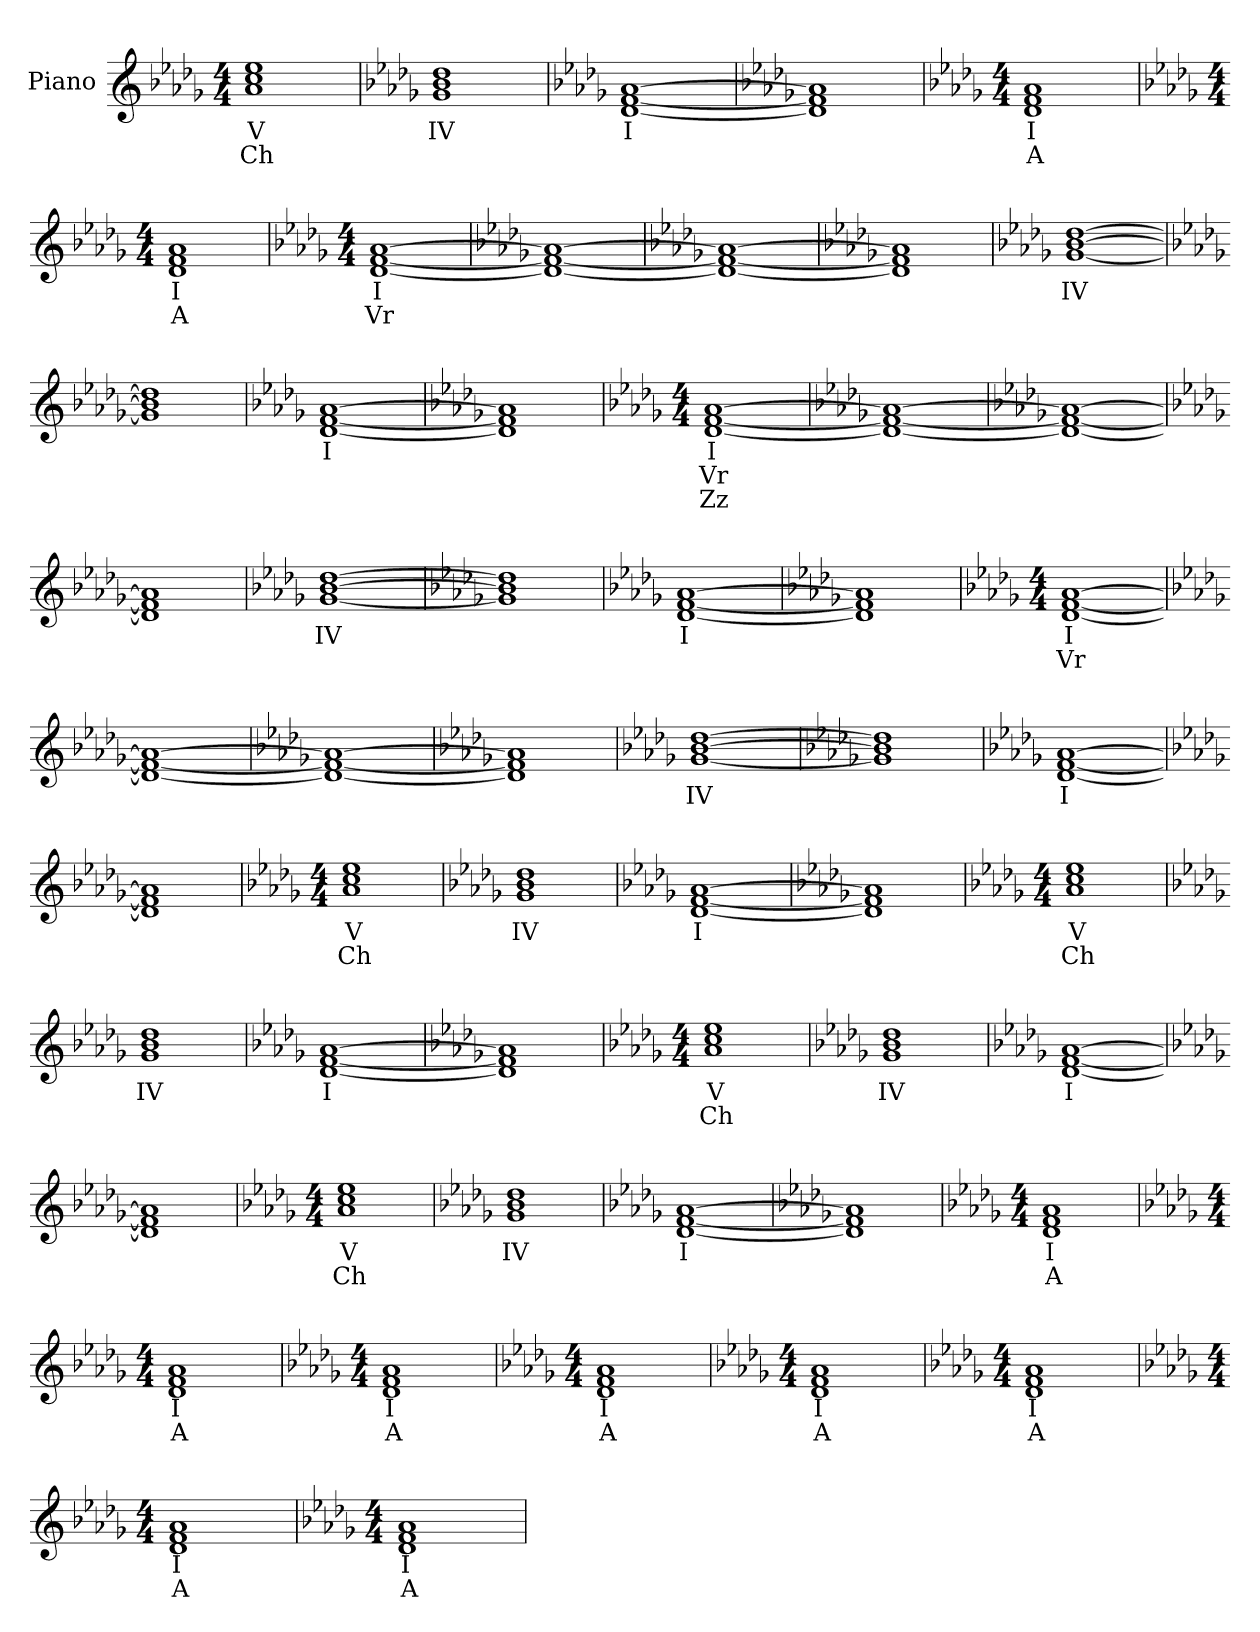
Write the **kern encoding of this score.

**kern	**text	**text	**text
*part1	*part1	*part1	*part1
*staff1	*staff1	*staff1	*staff1
*I"Piano	*	*	*
*I'Pno	*	*	*
*k[b-e-a-d-g-]	*	*	*
*D-:	*	*	*
*M4/4	*	*	*
=	=	=	=
1a- 1cc 1ee-	V	Ch	.
=	=	=	=
*k[b-e-a-d-g-]	*	*	*
*D-:	*	*	*
1g- 1b- 1dd-	IV	.	.
=	=	=	=
*k[b-e-a-d-g-]	*	*	*
*D-:	*	*	*
[1d- [1f [1a-	I	.	.
=	=	=	=
*k[b-e-a-d-g-]	*	*	*
*D-:	*	*	*
1d-] 1f] 1a-]	.	.	.
=	=	=	=
*k[b-e-a-d-g-]	*	*	*
*D-:	*	*	*
*M4/4	*	*	*
1d- 1f 1a-	I	A	.
=	=	=	=
*k[b-e-a-d-g-]	*	*	*
*D-:	*	*	*
*M4/4	*	*	*
1d- 1f 1a-	I	A	.
=	=	=	=
*k[b-e-a-d-g-]	*	*	*
*D-:	*	*	*
*M4/4	*	*	*
[1d- [1f [1a-	I	Vr	.
=	=	=	=
*k[b-e-a-d-g-]	*	*	*
*D-:	*	*	*
1d-_ 1f_ 1a-_	.	.	.
=	=	=	=
*k[b-e-a-d-g-]	*	*	*
*D-:	*	*	*
1d-_ 1f_ 1a-_	.	.	.
=	=	=	=
*k[b-e-a-d-g-]	*	*	*
*D-:	*	*	*
1d-] 1f] 1a-]	.	.	.
=	=	=	=
*k[b-e-a-d-g-]	*	*	*
*D-:	*	*	*
[1g- [1b- [1dd-	IV	.	.
=	=	=	=
*k[b-e-a-d-g-]	*	*	*
*D-:	*	*	*
1g-] 1b-] 1dd-]	.	.	.
=	=	=	=
*k[b-e-a-d-g-]	*	*	*
*D-:	*	*	*
[1d- [1f [1a-	I	.	.
=	=	=	=
*k[b-e-a-d-g-]	*	*	*
*D-:	*	*	*
1d-] 1f] 1a-]	.	.	.
=	=	=	=
*k[b-e-a-d-g-]	*	*	*
*D-:	*	*	*
*M4/4	*	*	*
[1d- [1f [1a-	I	Vr	Zz
=	=	=	=
*k[b-e-a-d-g-]	*	*	*
*D-:	*	*	*
1d-_ 1f_ 1a-_	.	.	.
=	=	=	=
*k[b-e-a-d-g-]	*	*	*
*D-:	*	*	*
1d-_ 1f_ 1a-_	.	.	.
=	=	=	=
*k[b-e-a-d-g-]	*	*	*
*D-:	*	*	*
1d-] 1f] 1a-]	.	.	.
=	=	=	=
*k[b-e-a-d-g-]	*	*	*
*D-:	*	*	*
[1g- [1b- [1dd-	IV	.	.
=	=	=	=
*k[b-e-a-d-g-]	*	*	*
*D-:	*	*	*
1g-] 1b-] 1dd-]	.	.	.
=	=	=	=
*k[b-e-a-d-g-]	*	*	*
*D-:	*	*	*
[1d- [1f [1a-	I	.	.
=	=	=	=
*k[b-e-a-d-g-]	*	*	*
*D-:	*	*	*
1d-] 1f] 1a-]	.	.	.
=	=	=	=
*k[b-e-a-d-g-]	*	*	*
*D-:	*	*	*
*M4/4	*	*	*
[1d- [1f [1a-	I	Vr	.
=	=	=	=
*k[b-e-a-d-g-]	*	*	*
*D-:	*	*	*
1d-_ 1f_ 1a-_	.	.	.
=	=	=	=
*k[b-e-a-d-g-]	*	*	*
*D-:	*	*	*
1d-_ 1f_ 1a-_	.	.	.
=	=	=	=
*k[b-e-a-d-g-]	*	*	*
*D-:	*	*	*
1d-] 1f] 1a-]	.	.	.
=	=	=	=
*k[b-e-a-d-g-]	*	*	*
*D-:	*	*	*
[1g- [1b- [1dd-	IV	.	.
=	=	=	=
*k[b-e-a-d-g-]	*	*	*
*D-:	*	*	*
1g-] 1b-] 1dd-]	.	.	.
=	=	=	=
*k[b-e-a-d-g-]	*	*	*
*D-:	*	*	*
[1d- [1f [1a-	I	.	.
=	=	=	=
*k[b-e-a-d-g-]	*	*	*
*D-:	*	*	*
1d-] 1f] 1a-]	.	.	.
=	=	=	=
*k[b-e-a-d-g-]	*	*	*
*D-:	*	*	*
*M4/4	*	*	*
1a- 1cc 1ee-	V	Ch	.
=	=	=	=
*k[b-e-a-d-g-]	*	*	*
*D-:	*	*	*
1g- 1b- 1dd-	IV	.	.
=	=	=	=
*k[b-e-a-d-g-]	*	*	*
*D-:	*	*	*
[1d- [1f [1a-	I	.	.
=	=	=	=
*k[b-e-a-d-g-]	*	*	*
*D-:	*	*	*
1d-] 1f] 1a-]	.	.	.
=	=	=	=
*k[b-e-a-d-g-]	*	*	*
*D-:	*	*	*
*M4/4	*	*	*
1a- 1cc 1ee-	V	Ch	.
=	=	=	=
*k[b-e-a-d-g-]	*	*	*
*D-:	*	*	*
1g- 1b- 1dd-	IV	.	.
=	=	=	=
*k[b-e-a-d-g-]	*	*	*
*D-:	*	*	*
[1d- [1f [1a-	I	.	.
=	=	=	=
*k[b-e-a-d-g-]	*	*	*
*D-:	*	*	*
1d-] 1f] 1a-]	.	.	.
=	=	=	=
*k[b-e-a-d-g-]	*	*	*
*D-:	*	*	*
*M4/4	*	*	*
1a- 1cc 1ee-	V	Ch	.
=	=	=	=
*k[b-e-a-d-g-]	*	*	*
*D-:	*	*	*
1g- 1b- 1dd-	IV	.	.
=	=	=	=
*k[b-e-a-d-g-]	*	*	*
*D-:	*	*	*
[1d- [1f [1a-	I	.	.
=	=	=	=
*k[b-e-a-d-g-]	*	*	*
*D-:	*	*	*
1d-] 1f] 1a-]	.	.	.
=	=	=	=
*k[b-e-a-d-g-]	*	*	*
*D-:	*	*	*
*M4/4	*	*	*
1a- 1cc 1ee-	V	Ch	.
=	=	=	=
*k[b-e-a-d-g-]	*	*	*
*D-:	*	*	*
1g- 1b- 1dd-	IV	.	.
=	=	=	=
*k[b-e-a-d-g-]	*	*	*
*D-:	*	*	*
[1d- [1f [1a-	I	.	.
=	=	=	=
*k[b-e-a-d-g-]	*	*	*
*D-:	*	*	*
1d-] 1f] 1a-]	.	.	.
=	=	=	=
*k[b-e-a-d-g-]	*	*	*
*D-:	*	*	*
*M4/4	*	*	*
1d- 1f 1a-	I	A	.
=	=	=	=
*k[b-e-a-d-g-]	*	*	*
*D-:	*	*	*
*M4/4	*	*	*
1d- 1f 1a-	I	A	.
=	=	=	=
*k[b-e-a-d-g-]	*	*	*
*D-:	*	*	*
*M4/4	*	*	*
1d- 1f 1a-	I	A	.
=	=	=	=
*k[b-e-a-d-g-]	*	*	*
*D-:	*	*	*
*M4/4	*	*	*
1d- 1f 1a-	I	A	.
=	=	=	=
*k[b-e-a-d-g-]	*	*	*
*D-:	*	*	*
*M4/4	*	*	*
1d- 1f 1a-	I	A	.
=	=	=	=
*k[b-e-a-d-g-]	*	*	*
*D-:	*	*	*
*M4/4	*	*	*
1d- 1f 1a-	I	A	.
=	=	=	=
*k[b-e-a-d-g-]	*	*	*
*D-:	*	*	*
*M4/4	*	*	*
1d- 1f 1a-	I	A	.
=	=	=	=
*k[b-e-a-d-g-]	*	*	*
*D-:	*	*	*
*M4/4	*	*	*
1d- 1f 1a-	I	A	.
=	=	=	=
*-	*-	*-	*-
